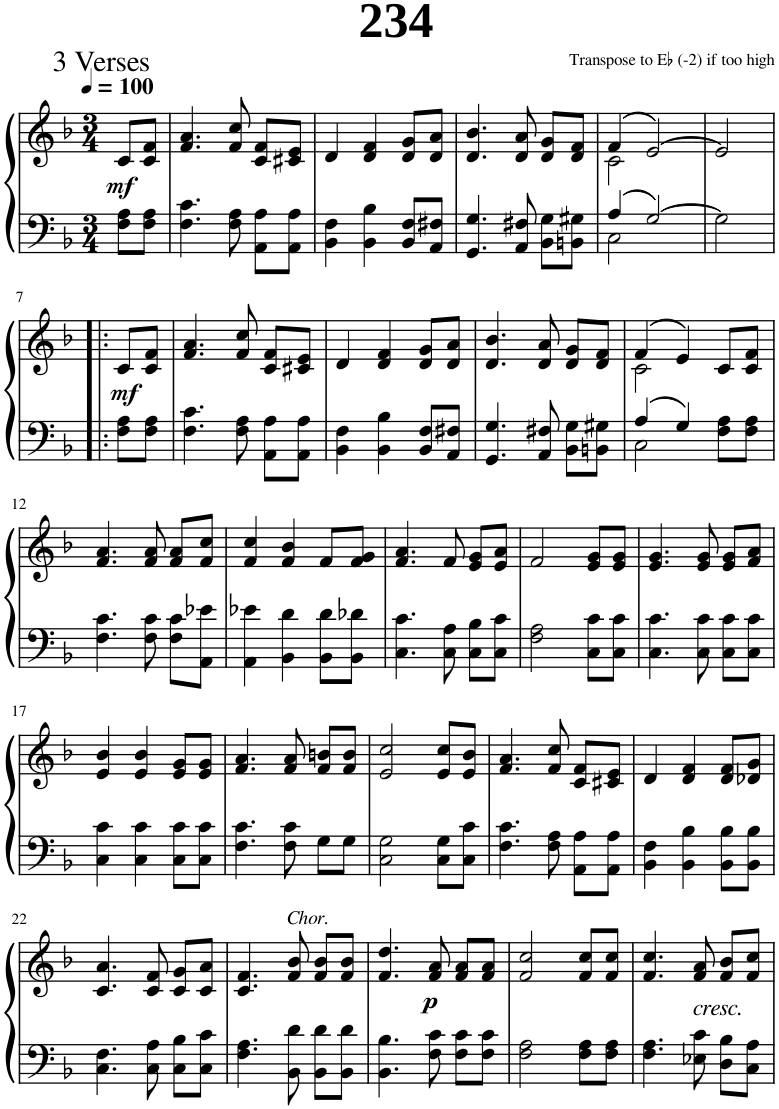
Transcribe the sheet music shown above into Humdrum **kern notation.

**kern	**kern	**dynam
*part1	*part1	*part1
*staff2	*staff1	*staff1/2
*I"Piano	*	*
*I'Pno.	*	*
*clefF4	*clefG2	*
*k[b-]	*k[b-]	*
*M3/4	*M3/4	*
*MM100	*MM100	*
=1	=1	=1
!	!	!LO:DY:b
8F\ 8A\L	8c/L	mf
8F\ 8A\J	8c/ 8f/J	.
=2	=2	=2
4.F\ 4.c\	4.f/ 4.a/	.
8F\ 8A\	8f/ 8cc/	.
8AA\ 8A\L	8c/ 8f/L	.
8AA\ 8A\J	8c#X/ 8e/J	.
=3	=3	=3
4BB-\ 4F\	4d/	.
4BB-\ 4B-\	4d/ 4f/	.
8BB-/ 8F/L	8d/ 8g/L	.
8AA/ 8F#X/J	8d/ 8a/J	.
=4	=4	=4
4.GG/ 4.G/	4.d/ 4.b-/	.
8AA/ 8F#X/	8d/ 8a/	.
8BB-\ 8G\L	8d/ 8g/L	.
8BBn\ 8G#X\J	8d/ 8f/J	.
=5	=5	=5
*^	*^	*
4A/	2C\	(4f/	2c\	.
[2G/	.	[2e/)	.	.
.	4ryy	.	4ryy	.
*v	*v	*	*	*
*	*v	*v	*
=6	=6	=6
2G\]	2e/]	.
!!LO:LB:g=z
=7!|:	=7!|:	=7!|:
!	!	!LO:DY:b
8F\ 8A\L	8c/L	mf
8F\ 8A\J	8c/ 8f/J	.
=8	=8	=8
4.F\ 4.c\	4.f/ 4.a/	.
8F\ 8A\	8f/ 8cc/	.
8AA\ 8A\L	8c/ 8f/L	.
8AA\ 8A\J	8c#X/ 8e/J	.
=9	=9	=9
4BB-\ 4F\	4d/	.
4BB-\ 4B-\	4d/ 4f/	.
8BB-/ 8F/L	8d/ 8g/L	.
8AA/ 8F#X/J	8d/ 8a/J	.
=10	=10	=10
4.GG/ 4.G/	4.d/ 4.b-/	.
8AA/ 8F#X/	8d/ 8a/	.
8BB-\ 8G\L	8d/ 8g/L	.
8BBn\ 8G#X\J	8d/ 8f/J	.
=11	=11	=11
*^	*^	*
4A/	2C\	(4f/	2c\	.
4G/	.	4e/)	.	.
4ryy	8F\ 8A\L	8c/L	4ryy	.
.	8F\ 8A\J	8c/ 8f/J	.	.
*v	*v	*	*	*
*	*v	*v	*
!!LO:LB:g=z
=12	=12	=12
4.F\ 4.c\	4.f/ 4.a/	.
8F\ 8c\	8f/ 8a/	.
8F\ 8c\L	8f/ 8a/L	.
8AA\ 8e-X\J	8f/ 8cc/J	.
=13	=13	=13
4AA\ 4e-X\	4f/ 4cc/	.
4BB-\ 4d\	4f/ 4b-/	.
8BB-\ 8d\L	8f/L	.
8BB-\ 8d-X\J	8f/ 8g/J	.
=14	=14	=14
4.C\ 4.c\	4.f/ 4.a/	.
8C\ 8A\	8f/	.
8C\ 8B-\L	8e/ 8g/L	.
8C\ 8c\J	8e/ 8a/J	.
=15	=15	=15
2F\ 2A\	2f/	.
8C\ 8c\L	8e/ 8g/L	.
8C\ 8c\J	8e/ 8g/J	.
=16	=16	=16
4.C\ 4.c\	4.e/ 4.g/	.
8C\ 8c\	8e/ 8g/	.
8C\ 8c\L	8e/ 8g/L	.
8C\ 8c\J	8f/ 8a/J	.
!!LO:LB:g=z
=17	=17	=17
4C\ 4c\	4e/ 4b-/	.
4C\ 4c\	4e/ 4b-/	.
8C\ 8c\L	8e/ 8g/L	.
8C\ 8c\J	8e/ 8g/J	.
=18	=18	=18
4.F\ 4.c\	4.f/ 4.a/	.
8F\ 8c\	8f/ 8a/	.
8G\L	8f/ 8bn/L	.
8G\J	8f/ 8b/J	.
=19	=19	=19
2C\ 2G\	2e/ 2cc/	.
8C\ 8G\L	8e/ 8cc/L	.
8C\ 8c\J	8e/ 8b-/J	.
=20	=20	=20
4.F\ 4.c\	4.f/ 4.a/	.
8F\ 8A\	8f/ 8cc/	.
8AA\ 8A\L	8c/ 8f/L	.
8AA\ 8A\J	8c#X/ 8e/J	.
=21	=21	=21
4BB-\ 4F\	4d/	.
4BB-\ 4B-\	4d/ 4f/	.
8BB-\ 8B-\L	8d/ 8f/L	.
8BB-\ 8B-\J	8d-X/ 8g/J	.
!!LO:LB:g=z
=22	=22	=22
4.C\ 4.F\	4.c/ 4.a/	.
8C\ 8A\	8c/ 8f/	.
8C\ 8B-\L	8c/ 8g/L	.
8C\ 8c\J	8c/ 8a/J	.
=23	=23	=23
4.F\ 4.A\	4.c/ 4.f/	.
!	!LO:TX:a:i:t=Chor.	!
8BB-\ 8d\	8f/ 8b-/	.
8BB-\ 8d\L	8f/ 8b-/L	.
8BB-\ 8d\J	8f/ 8b-/J	.
=24	=24	=24
4.BB-\ 4.B-\	4.f/ 4.dd/	.
!	!	!LO:DY:b
8F\ 8c\	8f/ 8a/	p
8F\ 8c\L	8f/ 8a/L	.
8F\ 8c\J	8f/ 8a/J	.
=25	=25	=25
2F\ 2A\	2f/ 2cc/	.
8F\ 8A\L	8f/ 8cc/L	.
8F\ 8A\J	8f/ 8cc/J	.
=26	=26	=26
4.F\ 4.A\	4.f/ 4.cc/	.
!	!LO:TX:b:i:t=cresc.	!
8E-X\ 8c\	8f/ 8a/	.
8D\ 8B-\L	8f/ 8b-/L	.
8C\ 8A\J	8f/ 8cc/J	.
=	=	=
*-	*-	*-
